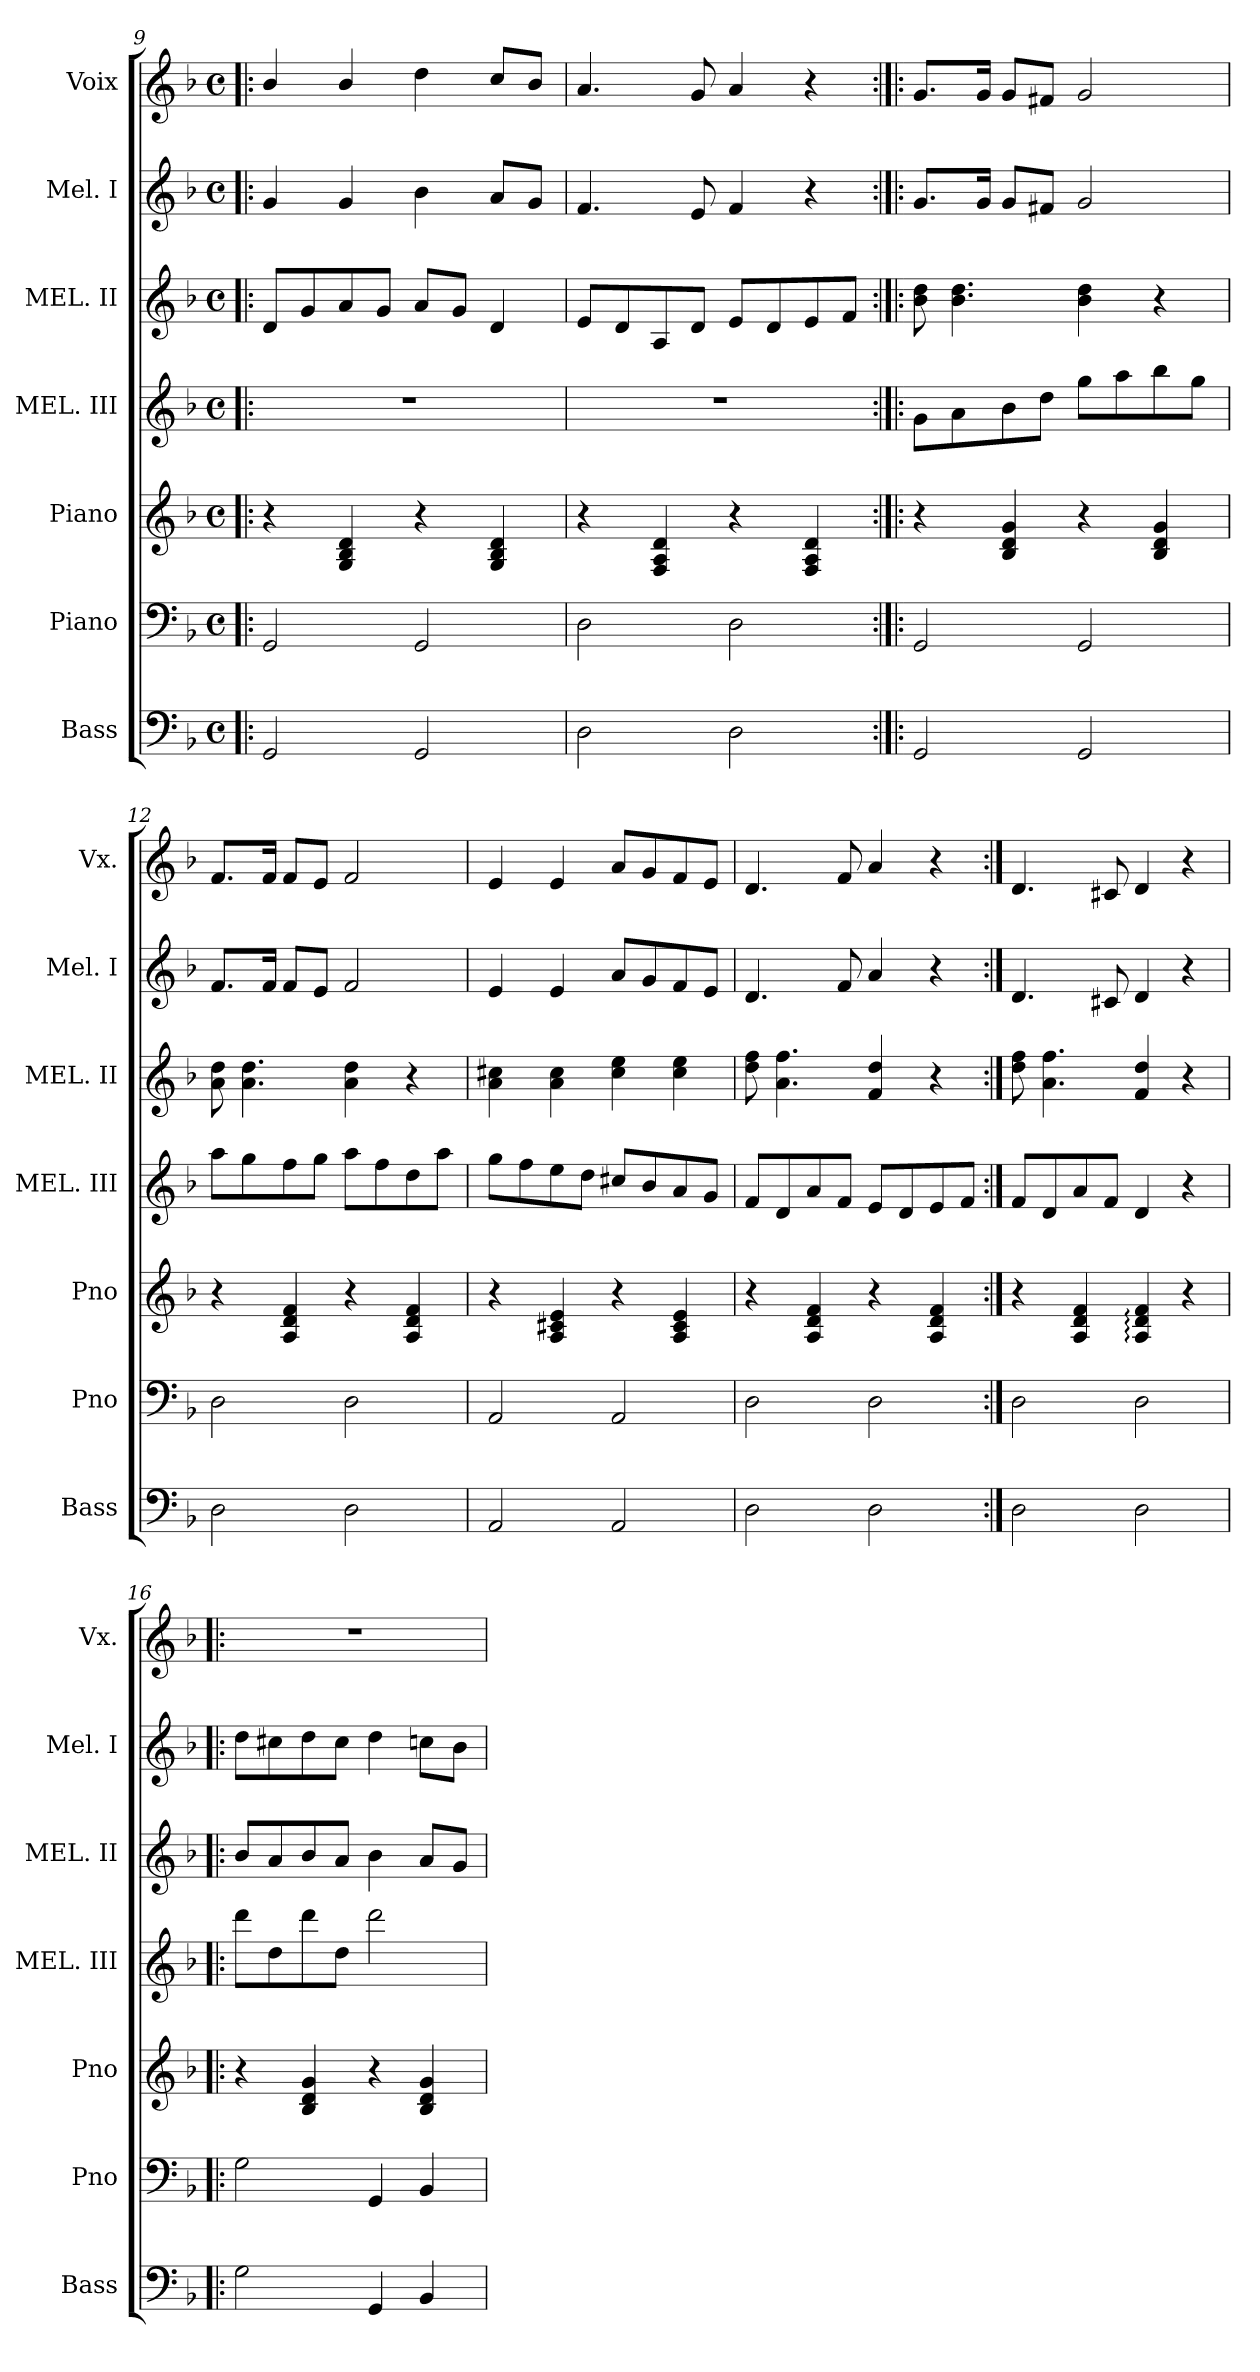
**kern	**kern	**kern	**kern	**kern	**kern	**kern
*part7	*part6	*part5	*part4	*part3	*part2	*part1
*staff7	*staff6	*staff5	*staff4	*staff3	*staff2	*staff1
*I"Bass	*I"Piano	*I"Piano	*I"MEL. III	*I"MEL. II	*I"Mel. I	*I"Voix
*I'Bass	*I'Pno	*I'Pno	*I'MEL. III	*I'MEL. II	*I'Mel. I	*I'Vx.
!!LO:PB:g=z
*clefF4	*clefF4	*clefG2	*clefG2	*clefG2	*clefG2	*clefG2
*ITrd7c12	*	*	*	*	*	*
*k[b-]	*k[b-]	*k[b-]	*k[b-]	*k[b-]	*k[b-]	*k[b-]
*M4/4	*M4/4	*M4/4	*M4/4	*M4/4	*M4/4	*M4/4
*met(c)	*met(c)	*met(c)	*met(c)	*met(c)	*met(c)	*met(c)
=9!|:	=9!|:	=9!|:	=9!|:	=9!|:	=9!|:	=9!|:
2GGG/	2GG/	4r	1r	8d/L	4g/	4b-/
.	.	.	.	8g/	.	.
.	.	4G/ 4B-/ 4d/	.	8a/	4g/	4b-/
.	.	.	.	8g/J	.	.
2GGG/	2GG/	4r	.	8a/L	4b-\	4dd\
.	.	.	.	8g/J	.	.
.	.	4G/ 4B-/ 4d/	.	4d/	8a/L	8cc/L
.	.	.	.	.	8g/J	8b-/J
=10	=10	=10	=10	=10	=10	=10
2DD\	2D\	4r	1r	8e/L	4.f/	4.a/
.	.	.	.	8d/	.	.
.	.	4F/ 4A/ 4d/	.	8A/	.	.
.	.	.	.	8d/J	8e/	8g/
2DD\	2D\	4r	.	8e/L	4f/	4a/
.	.	.	.	8d/	.	.
.	.	4F/ 4A/ 4d/	.	8e/	4r	4r
.	.	.	.	8f/J	.	.
=11:|!|:	=11:|!|:	=11:|!|:	=11:|!|:	=11:|!|:	=11:|!|:	=11:|!|:
2GGG/	2GG/	4r	8g\L	8b-\ 8dd\	8.g/L	8.g/L
.	.	.	8a\	4.b-\ 4.dd\	.	.
.	.	.	.	.	16g/Jk	16g/Jk
.	.	4B-/ 4d/ 4g/	8b-\	.	8g/L	8g/L
.	.	.	8dd\J	.	8f#X/J	8f#X/J
2GGG/	2GG/	4r	8gg\L	4b-\ 4dd\	2g/	2g/
.	.	.	8aa\	.	.	.
.	.	4B-/ 4d/ 4g/	8bb-\	4r	.	.
.	.	.	8gg\J	.	.	.
=12	=12	=12	=12	=12	=12	=12
2DD\	2D\	4r	8aa\L	8a\ 8dd\	8.f/L	8.f/L
.	.	.	8gg\	4.a\ 4.dd\	.	.
.	.	.	.	.	16f/Jk	16f/Jk
.	.	4A/ 4d/ 4f/	8ff\	.	8f/L	8f/L
.	.	.	8gg\J	.	8e/J	8e/J
2DD\	2D\	4r	8aa\L	4a\ 4dd\	2f/	2f/
.	.	.	8ff\	.	.	.
.	.	4A/ 4d/ 4f/	8dd\	4r	.	.
.	.	.	8aa\J	.	.	.
!!LO:PB:g=z
=13	=13	=13	=13	=13	=13	=13
2AAA/	2AA/	4r	8gg\L	4a\ 4cc#X\	4e/	4e/
.	.	.	8ff\	.	.	.
.	.	4A/ 4c#X/ 4e/	8ee\	4a\ 4cc#\	4e/	4e/
.	.	.	8dd\J	.	.	.
2AAA/	2AA/	4r	8cc#X/L	4cc#\ 4ee\	8a/L	8a/L
.	.	.	8b-/	.	8g/	8g/
.	.	4A/ 4c#/ 4e/	8a/	4cc#\ 4ee\	8f/	8f/
.	.	.	8g/J	.	8e/J	8e/J
=14	=14	=14	=14	=14	=14	=14
2DD\	2D\	4r	8f/L	8dd\ 8ff\	4.d/	4.d/
.	.	.	8d/	4.a\ 4.ff\	.	.
.	.	4A/ 4d/ 4f/	8a/	.	.	.
.	.	.	8f/J	.	8f/	8f/
2DD\	2D\	4r	8e/L	4f/ 4dd/	4a/	4a/
.	.	.	8d/	.	.	.
.	.	4A/ 4d/ 4f/	8e/	4r	4r	4r
.	.	.	8f/J	.	.	.
=15:|!	=15:|!	=15:|!	=15:|!	=15:|!	=15:|!	=15:|!
2DD\	2D\	4r	8f/L	8dd\ 8ff\	4.d/	4.d/
.	.	.	8d/	4.a\ 4.ff\	.	.
.	.	4A/ 4d/ 4f/	8a/	.	.	.
.	.	.	8f/J	.	8c#X/	8c#X/
2DD\	2D\	4A/: 4d/: 4f/:	4d/	4f/ 4dd/	4d/	4d/
.	.	4r	4r	4r	4r	4r
=16!|:	=16!|:	=16!|:	=16!|:	=16!|:	=16!|:	=16!|:
2GG\	2G\	4r	8ddd\L	8b-/L	8dd\L	1r
.	.	.	8dd\	8a/	8cc#X\	.
.	.	4B-/ 4d/ 4g/	8ddd\	8b-/	8dd\	.
.	.	.	8dd\J	8a/J	8cc#\J	.
4GGG/	4GG/	4r	2ddd\	4b-\	4dd\	.
4BBB-/	4BB-/	4B-/ 4d/ 4g/	.	8a/L	8ccn\L	.
.	.	.	.	8g/J	8b-\J	.
=	=	=	=	=	=	=
*-	*-	*-	*-	*-	*-	*-
